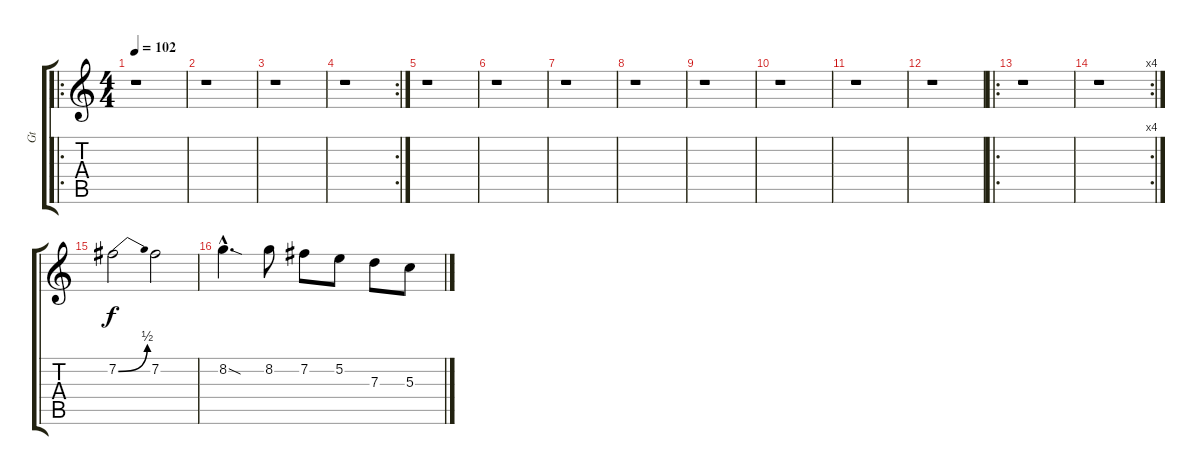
\track ("Gt" "Gt") {instrument electricguitarjazz}
\staff {score tabs}
\tuning (E4 B3 G3 D3 A2 E2) {hide}
\ro
\ts (4 4)
\tempo 102
\clef g2
\ks c
r.1{dy f} |
r.1 |
r.1 |
\rc 2
r.1 |
r.1 |
r.1 |
r.1 |
r.1 |
r.1 |
r.1 |
r.1 |
r.1 |
\ro
r.1 |
\rc 4
r.1 |
7.2{be (bend 0 0 60 2)}.2{instrument distortionguitar} 7.2.2 |
8.2{sod hac}.4{d} 8.2.8 7.2.8 5.2.8 7.3.8 5.3.8
